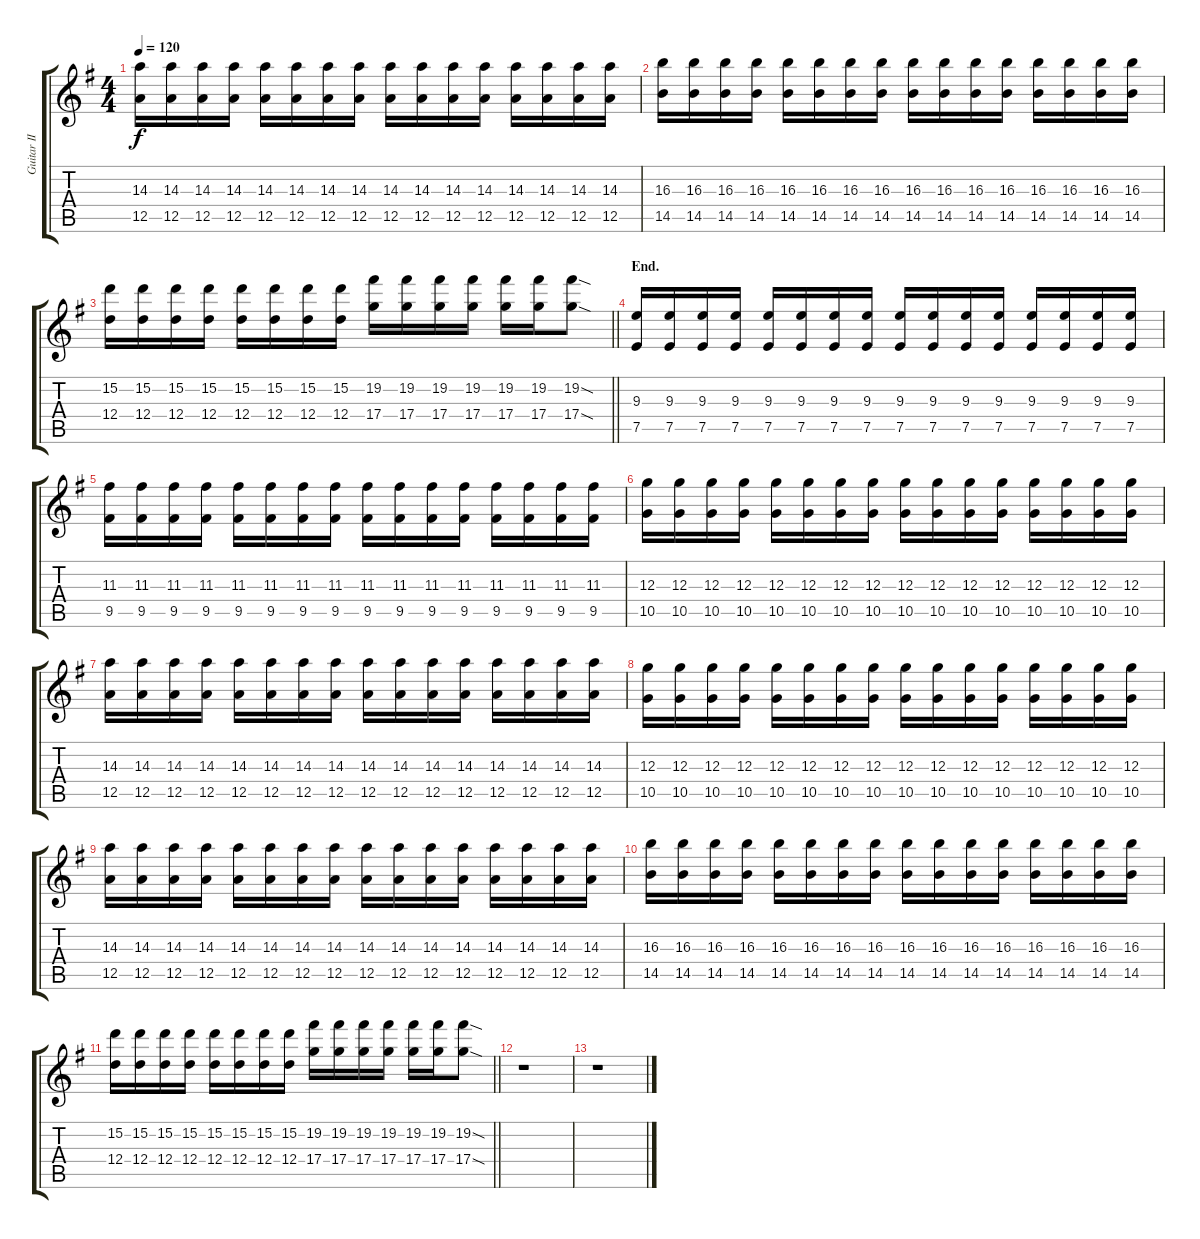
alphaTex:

\track ("Guitar II" "Guitar II") {instrument distortionguitar}
\staff {score tabs}
\tuning (E4 B3 G3 D3 A2 D2) {hide}
\ts (4 4)
\tempo 120
\clef g2
\ks eminor
(14.3 12.5).16{dy f} (14.3 12.5).16 (14.3 12.5).16 (14.3 12.5).16 (14.3 12.5).16 (14.3 12.5).16 (14.3 12.5).16 (14.3 12.5).16 (14.3 12.5).16 (14.3 12.5).16 (14.3 12.5).16 (14.3 12.5).16 (14.3 12.5).16 (14.3 12.5).16 (14.3 12.5).16 (14.3 12.5).16 |
(16.3 14.5).16 (16.3 14.5).16 (16.3 14.5).16 (16.3 14.5).16 (16.3 14.5).16 (16.3 14.5).16 (16.3 14.5).16 (16.3 14.5).16 (16.3 14.5).16 (16.3 14.5).16 (16.3 14.5).16 (16.3 14.5).16 (16.3 14.5).16 (16.3 14.5).16 (16.3 14.5).16 (16.3 14.5).16 |
\barLineRight lightlight
(15.2 12.4).16 (15.2 12.4).16 (15.2 12.4).16 (15.2 12.4).16 (15.2 12.4).16 (15.2 12.4).16 (15.2 12.4).16 (15.2 12.4).16 (19.2 17.4).16 (19.2 17.4).16 (19.2 17.4).16 (19.2 17.4).16 (19.2 17.4).16 (19.2 17.4).16 (19.2{sod} 17.4{sod}).8 |
\section ("" "End.")
(9.3 7.5).16 (9.3 7.5).16 (9.3 7.5).16 (9.3 7.5).16 (9.3 7.5).16 (9.3 7.5).16 (9.3 7.5).16 (9.3 7.5).16 (9.3 7.5).16 (9.3 7.5).16 (9.3 7.5).16 (9.3 7.5).16 (9.3 7.5).16 (9.3 7.5).16 (9.3 7.5).16 (9.3 7.5).16 |
(11.3 9.5).16 (11.3 9.5).16 (11.3 9.5).16 (11.3 9.5).16 (11.3 9.5).16 (11.3 9.5).16 (11.3 9.5).16 (11.3 9.5).16 (11.3 9.5).16 (11.3 9.5).16 (11.3 9.5).16 (11.3 9.5).16 (11.3 9.5).16 (11.3 9.5).16 (11.3 9.5).16 (11.3 9.5).16 |
(12.3 10.5).16 (12.3 10.5).16 (12.3 10.5).16 (12.3 10.5).16 (12.3 10.5).16 (12.3 10.5).16 (12.3 10.5).16 (12.3 10.5).16 (12.3 10.5).16 (12.3 10.5).16 (12.3 10.5).16 (12.3 10.5).16 (12.3 10.5).16 (12.3 10.5).16 (12.3 10.5).16 (12.3 10.5).16 |
(14.3 12.5).16 (14.3 12.5).16 (14.3 12.5).16 (14.3 12.5).16 (14.3 12.5).16 (14.3 12.5).16 (14.3 12.5).16 (14.3 12.5).16 (14.3 12.5).16 (14.3 12.5).16 (14.3 12.5).16 (14.3 12.5).16 (14.3 12.5).16 (14.3 12.5).16 (14.3 12.5).16 (14.3 12.5).16 |
(12.3 10.5).16 (12.3 10.5).16 (12.3 10.5).16 (12.3 10.5).16 (12.3 10.5).16 (12.3 10.5).16 (12.3 10.5).16 (12.3 10.5).16 (12.3 10.5).16 (12.3 10.5).16 (12.3 10.5).16 (12.3 10.5).16 (12.3 10.5).16 (12.3 10.5).16 (12.3 10.5).16 (12.3 10.5).16 |
(14.3 12.5).16 (14.3 12.5).16 (14.3 12.5).16 (14.3 12.5).16 (14.3 12.5).16 (14.3 12.5).16 (14.3 12.5).16 (14.3 12.5).16 (14.3 12.5).16 (14.3 12.5).16 (14.3 12.5).16 (14.3 12.5).16 (14.3 12.5).16 (14.3 12.5).16 (14.3 12.5).16 (14.3 12.5).16 |
(16.3 14.5).16 (16.3 14.5).16 (16.3 14.5).16 (16.3 14.5).16 (16.3 14.5).16 (16.3 14.5).16 (16.3 14.5).16 (16.3 14.5).16 (16.3 14.5).16 (16.3 14.5).16 (16.3 14.5).16 (16.3 14.5).16 (16.3 14.5).16 (16.3 14.5).16 (16.3 14.5).16 (16.3 14.5).16 |
\barLineRight lightlight
(15.2 12.4).16 (15.2 12.4).16 (15.2 12.4).16 (15.2 12.4).16 (15.2 12.4).16 (15.2 12.4).16 (15.2 12.4).16 (15.2 12.4).16 (19.2 17.4).16 (19.2 17.4).16 (19.2 17.4).16 (19.2 17.4).16 (19.2 17.4).16 (19.2 17.4).16 (19.2{sod} 17.4{sod}).8 |
r.1 |
r.1
